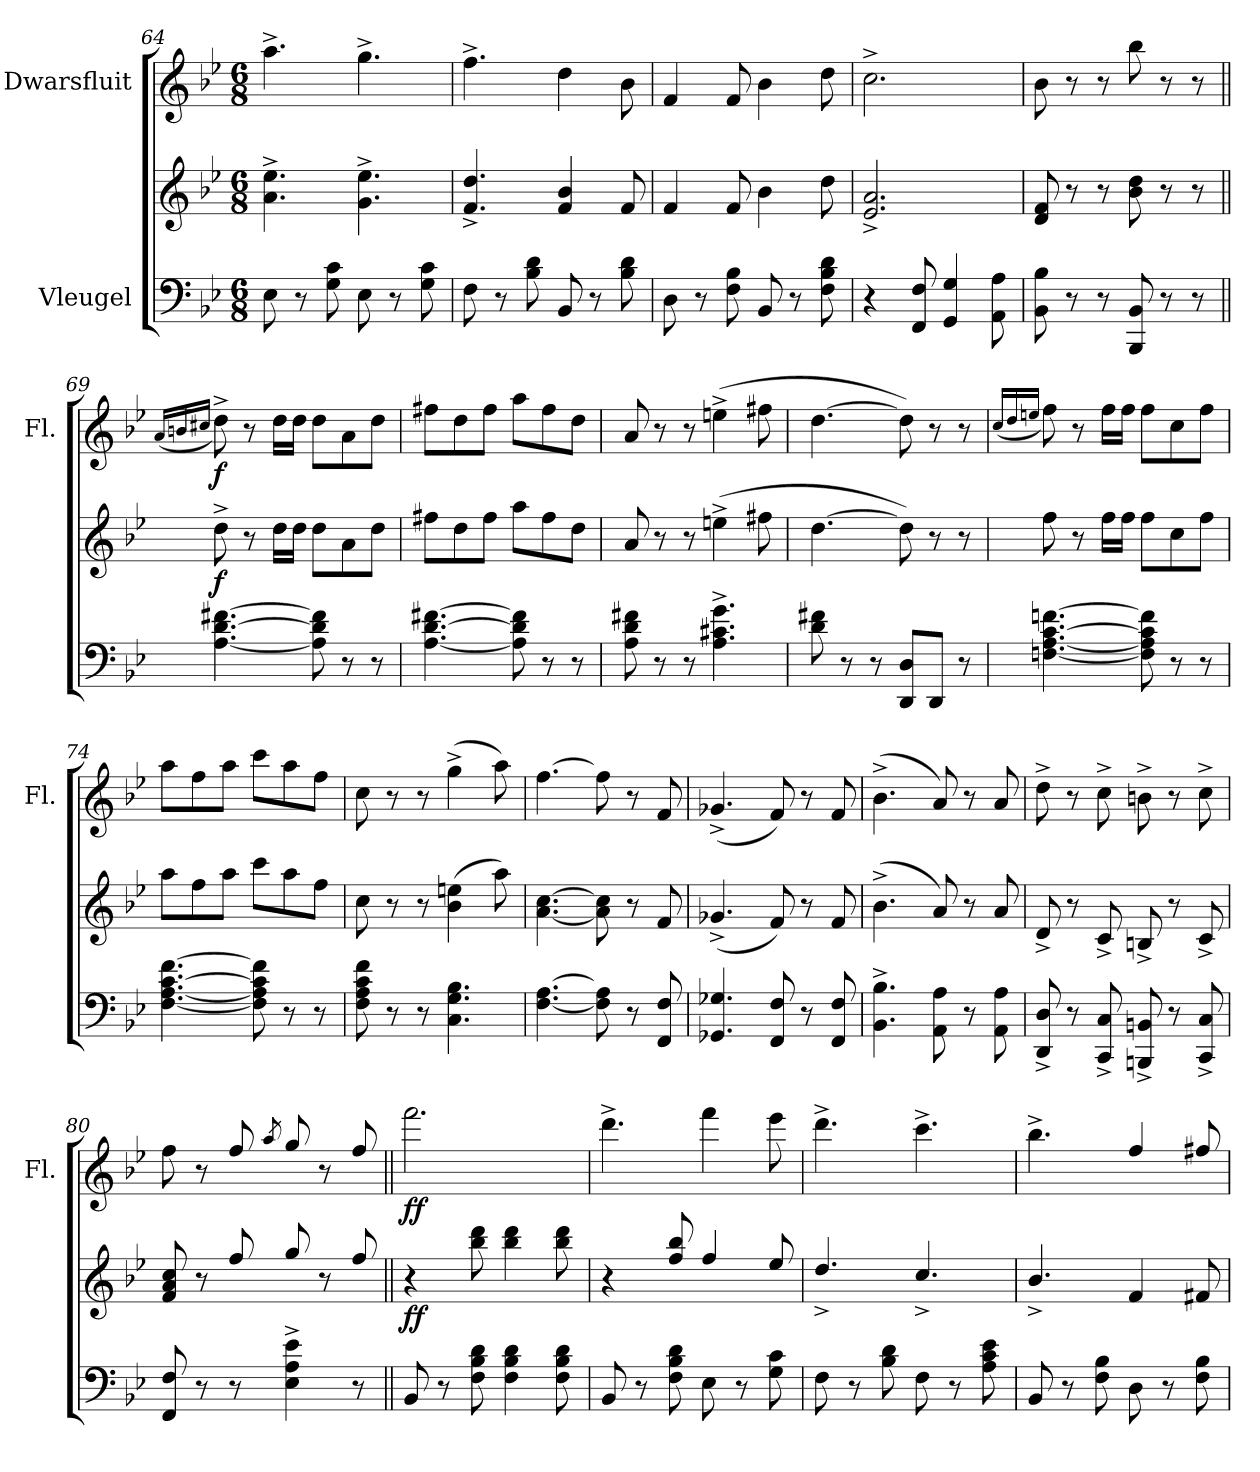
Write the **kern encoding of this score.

**kern	**kern	**dynam	**kern	**dynam
*part2	*part2	*part2	*part1	*part1
*staff3	*staff2	*staff2/3	*staff1	*staff1
*I"Vleugel	*	*	*I"Dwarsfluit	*
*	*	*	*I'Fl.	*
*clefF4	*clefG2	*	*clefG2	*
*k[b-e-]	*k[b-e-]	*	*k[b-e-]	*
*M6/8	*M6/8	*	*M6/8	*
=64	=64	=64	=64	=64
8E-\	4.a\^ 4.ee-\^	.	4.aa^\	.
8r	.	.	.	.
8G\ 8c\	.	.	.	.
8E-\	4.g\^ 4.ee-\^	.	4.gg^\	.
8r	.	.	.	.
8G\ 8c\	.	.	.	.
=65	=65	=65	=65	=65
8F\	4.f/^ 4.dd/^	.	4.ff^\	.
8r	.	.	.	.
8B-\ 8d\	.	.	.	.
8BB-/	4f/ 4b-/	.	4dd\	.
8r	.	.	.	.
8B-\ 8d\	8f/	.	8b-\	.
=66	=66	=66	=66	=66
8D\	4f/	.	4f/	.
8r	.	.	.	.
8F\ 8B-\	8f/	.	8f/	.
8BB-/	4b-\	.	4b-\	.
8r	.	.	.	.
8F\ 8B-\ 8d\	8dd\	.	8dd\	.
!!LO:LB:g=z
=67	=67	=67	=67	=67
4r	2.e-/^ 2.a/^	.	2.cc^\	.
8FF/ 8F/	.	.	.	.
4GG/ 4G/	.	.	.	.
8AA\ 8A\	.	.	.	.
=68	=68	=68	=68	=68
8BB-\ 8B-\	8d/ 8f/	.	8b-\	.
8r	8r	.	8r	.
8r	8r	.	8r	.
8BBB-/ 8BB-/	8b-\ 8dd\	.	8bb-\	.
8r	8r	.	8r	.
8r	8r	.	8r	.
=69||	=69||	=69||	=69||	=69||
.	.	.	(16qa/LL	.
.	.	.	16qbn/	.
.	.	.	16qcc#X/JJ	.
!	!	!LO:DY:b	!	!LO:DY:b
[4.A\ [4.d\ [4.f#X\	8dd^\	f	8dd^\)	f
.	8r	.	8r	.
.	16dd\LL	.	16dd\LL	.
.	16dd\JJ	.	16dd\JJ	.
8A\] 8d\] 8f#\]	8dd\L	.	8dd\L	.
8r	8a\	.	8a\	.
8r	8dd\J	.	8dd\J	.
=70	=70	=70	=70	=70
[4.A\ [4.d\ [4.f#X\	8ff#X\L	.	8ff#X\L	.
.	8dd\	.	8dd\	.
.	8ff#\J	.	8ff#\J	.
8A\] 8d\] 8f#\]	8aa\L	.	8aa\L	.
8r	8ff#\	.	8ff#\	.
8r	8dd\J	.	8dd\J	.
=71	=71	=71	=71	=71
8A\ 8d\ 8f#X\	8a/	.	8a/	.
8r	8r	.	8r	.
8r	8r	.	8r	.
4.A\^ 4.c#X\^ 4.g\^	(4een^\	.	(4een^\	.
.	8ff#X\	.	8ff#X\	.
!!LO:LB:g=z
=72	=72	=72	=72	=72
8d\ 8f#X\	[4.dd\	.	[4.dd\	.
8r	.	.	.	.
8r	.	.	.	.
8DD/ 8D/L	8dd\])	.	8dd\])	.
8DD/J	8r	.	8r	.
8r	8r	.	8r	.
=73	=73	=73	=73	=73
.	.	.	(16qcc/LL	.
.	.	.	16qdd/	.
.	.	.	16qeen/JJ	.
[4.Fn\ [4.A\ [4.c\ [4.fn\	8ff\	.	8ff\)	.
.	8r	.	8r	.
.	16ff\LL	.	16ff\LL	.
.	16ff\JJ	.	16ff\JJ	.
8F\] 8A\] 8c\] 8f\]	8ff\L	.	8ff\L	.
8r	8cc\	.	8cc\	.
8r	8ff\J	.	8ff\J	.
=74	=74	=74	=74	=74
[4.F\ [4.A\ [4.c\ [4.f\	8aa\L	.	8aa\L	.
.	8ff\	.	8ff\	.
.	8aa\J	.	8aa\J	.
8F\] 8A\] 8c\] 8f\]	8ccc\L	.	8ccc\L	.
8r	8aa\	.	8aa\	.
8r	8ff\J	.	8ff\J	.
=75	=75	=75	=75	=75
8F\ 8A\ 8c\ 8f\	8cc\	.	8cc\	.
8r	8r	.	8r	.
8r	8r	.	8r	.
4.C\ 4.G\ 4.B-\	(4b-\ 4een\	.	(4gg^\	.
.	8aa\)	.	8aa\)	.
=76	=76	=76	=76	=76
[4.F\ [4.A\	[4.a\ [4.cc\	.	[4.ff\	.
8F\] 8A\]	8a\] 8cc\]	.	8ff\]	.
8r	8r	.	8r	.
8FF/ 8F/	8f/	.	8f/	.
!!LO:LB:g=z
=77	=77	=77	=77	=77
4.GG-X/ 4.G-X/	(4.g-X^/	.	(4.g-X^/	.
8FF/ 8F/	8f/)	.	8f/)	.
8r	8r	.	8r	.
8FF/ 8F/	8f/	.	8f/	.
=78	=78	=78	=78	=78
4.BB-\^ 4.B-\^	(4.b-^\	.	(4.b-^\	.
8AA\ 8A\	8a/)	.	8a/)	.
8r	8r	.	8r	.
8AA\ 8A\	8a/	.	8a/	.
=79	=79	=79	=79	=79
8DD/^ 8D/^	8d^/	.	8dd^\	.
8r	8r	.	8r	.
8CC/^ 8C/^	8c^/	.	8cc^\	.
8BBBn/^ 8BBn/^	8Bn^/	.	8bn^\	.
8r	8r	.	8r	.
8CC/^ 8C/^	8c^/	.	8cc^\	.
=80	=80	=80	=80	=80
8FF/ 8F/	8f/ 8a/ 8cc/	.	8ff\	.
8r	8r	.	8r	.
8r	8ff/	.	8ff/	.
.	.	.	8qaa/	.
4E-\^ 4A\^ 4e-\^	8gg/	.	8gg/	.
.	8r	.	8r	.
8r	8ff/	.	8ff/	.
=81||	=81||	=81||	=81||	=81||
!	!	!LO:DY:b	!	!LO:DY:b
8BB-/	4r	ff	2.fff\	ff
8r	.	.	.	.
8F\ 8B-\ 8d\	8bb-\ 8ddd\	.	.	.
4F\ 4B-\ 4d\	4bb-\ 4ddd\	.	.	.
8F\ 8B-\ 8d\	8bb-\ 8ddd\	.	.	.
!!LO:PB:g=z
=82	=82	=82	=82	=82
8BB-/	4r	.	4.ddd^\	.
8r	.	.	.	.
8F\ 8B-\ 8d\	8ff/ 8bb-/	.	.	.
8E-\	4ff/	.	4fff\	.
8r	.	.	.	.
8G\ 8c\	8ee-/	.	8eee-\	.
=83	=83	=83	=83	=83
8F\	4.dd^/	.	4.ddd^\	.
8r	.	.	.	.
8B-\ 8d\	.	.	.	.
8F\	4.cc^/	.	4.ccc^\	.
8r	.	.	.	.
8A\ 8c\ 8e-\	.	.	.	.
=84	=84	=84	=84	=84
8BB-/	4.b-^/	.	4.bb-^\	.
8r	.	.	.	.
8F\ 8B-\	.	.	.	.
8D\	4f/	.	4ff/	.
8r	.	.	.	.
8F\ 8B-\	8f#X/	.	8ff#X/	.
=	=	=	=	=
*-	*-	*-	*-	*-
